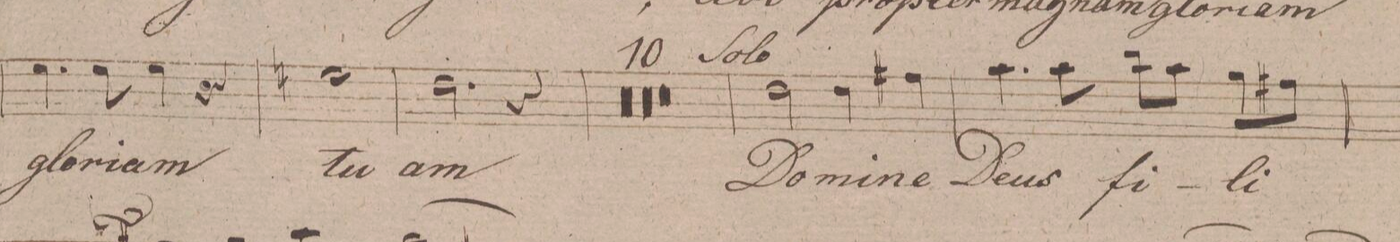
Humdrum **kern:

**kern	**text	**dynam
*I"Baſso.	*	*
*clefF4	*	*
*k[f#c#g#d#]	*	*
*met(c)	*	*
*M4/4	*	*
4.G#\	glo-	.
8G#\	-ri-	.
4G#\	-am	.
4r	.	.
=58	=58	=58
1Gn\	tu-	.
=59	=59	=59
2.F#\	-am.	.
4r	.	.
=60	=60	=60
00r	.	.
=61	=61	=61
=62	=62	=62
=63	=63	=63
=64	=64	=64
00r	.	.
=65	=65	=65
=66	=66	=66
=67	=67	=67
=68	=68	=68
1r	.	.
=69	=69	=69
1r	.	.
=70	=70	=70
2F#\	Do-	.
4F#\	-mi-	.
4A#X\	-ne	.
=71	=71	=71
4.c#\	De-	.
8c#\	-us	.
8d#\L	fi-	.
8c#\J	.	.
8B\L	-li	.
8A#X\J	.	.
=72	=72	=72
*-	*-	*-
